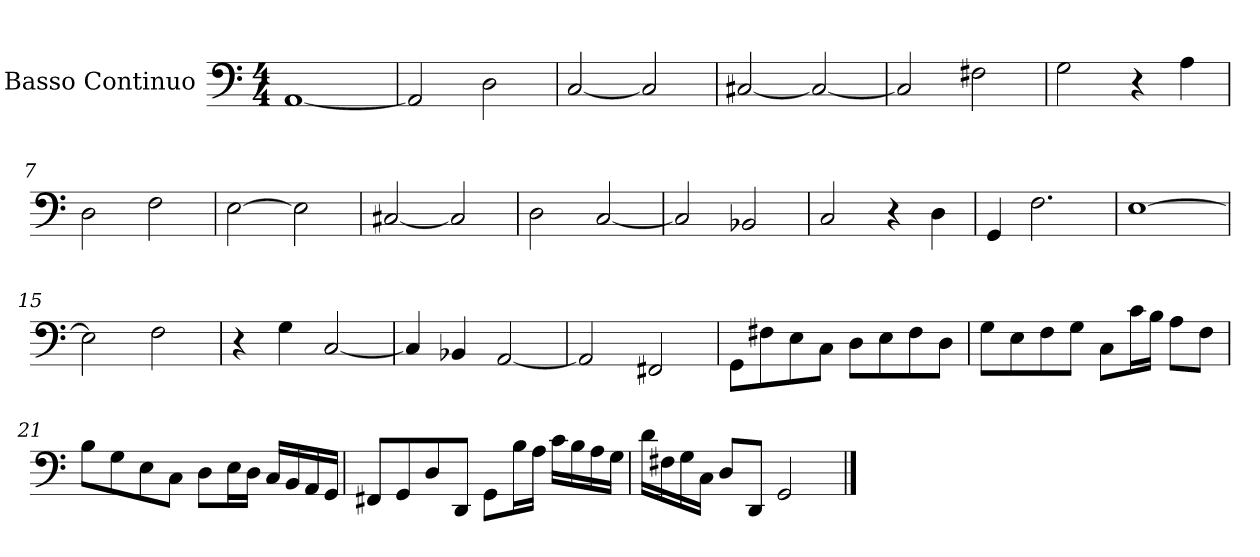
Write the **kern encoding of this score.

**kern
*part1
*staff1
*I"Basso Continuo
*I'B. C.
*clefF4
*k[]
*M4/4
=1
[1AA
=2
2AA/]
2D\
=3
[2C/
2C/]
=4
[2C#X/
2C#/_
!!LO:LB:g=z
=5
2C#/]
2F#X\
=6
2G\
4r
4A\
=7
2D\
2F\
=8
[2E\
2E\]
!!LO:LB:g=z
=9
[2C#X/
2C#/]
=10
2D\
[2C/
=11
2C/]
2BB-X/
=12
2C/
4r
4D\
=13
4GG/
2.F\
!!LO:LB:g=z
=14
[1E
=15
2E\]
2F\
=16
4r
4G\
[2C/
=17
4C/]
4BB-X/
[2AA/
!!LO:LB:g=z
=18
2AA/]
2FF#X/
=19
8GG\L
8F#X\
8E\
8C\J
8D\L
8E\
8F#\
8D\J
=20
8G\L
8E\
8F\
8G\J
8C\L
16c\L
16B\JJ
8A\L
8F\J
!!LO:LB:g=z
=21
8B\L
8G\
8E\
8C\J
8D\L
16E\L
16D\JJ
16C/LL
16BB/
16AA/
16GG/JJ
=22
8FF#X/L
8GG/
8D/
8DD/J
8GG\L
16B\L
16A\JJ
16c\LL
16B\
16A\
16G\JJ
=23
16d\LL
16F#X\
16G\
16C\JJ
8D/L
8DD/J
2GG>/
==
*-
